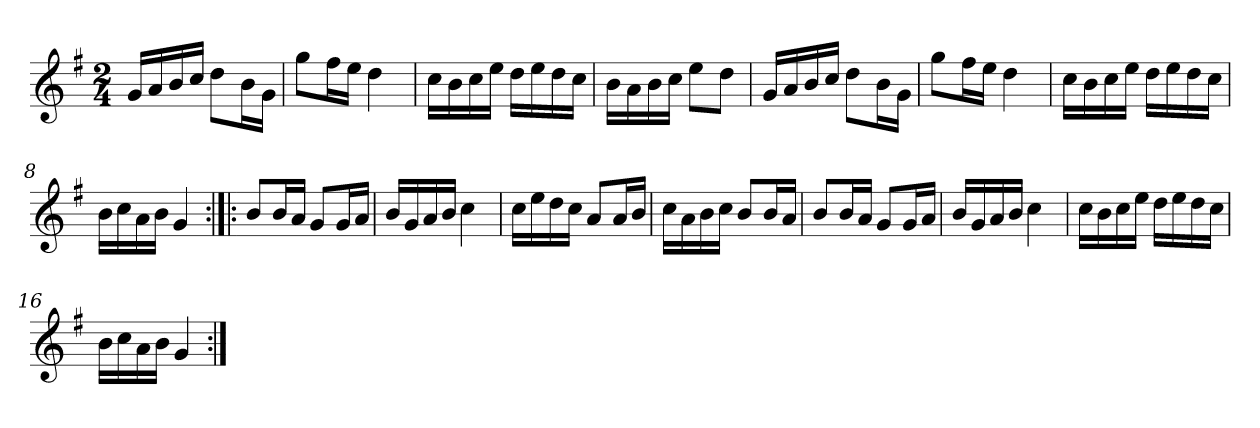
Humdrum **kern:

**kern
*part1
*staff1
*clefG2
*k[f#]
*G:
*M2/4
=1
16g/LL
16a/
16b/
16cc/JJ
8dd\L
16b\L
16g\JJ
=2
8gg\L
16ff#\L
16ee\JJ
4dd\
=3
16cc\LL
16b\
16cc\
16ee\JJ
16dd\LL
16ee\
16dd\
16cc\JJ
=4
16b\LL
16a\
16b\
16cc\JJ
8ee\L
8dd\J
=5
16g/LL
16a/
16b/
16cc/JJ
8dd\L
16b\L
16g\JJ
=6
8gg\L
16ff#\L
16ee\JJ
4dd\
=7
16cc\LL
16b\
16cc\
16ee\JJ
16dd\LL
16ee\
16dd\
16cc\JJ
!!LO:LB:g=z
=8
16b\LL
16cc\
16a\
16b\JJ
4g/
=9:|!|:
8b/L
16b/L
16a/JJ
8g/L
16g/L
16a/JJ
=10
16b/LL
16g/
16a/
16b/JJ
4cc\
=11
16cc\LL
16ee\
16dd\
16cc\JJ
8a/L
16a/L
16b/JJ
=12
16cc\LL
16a\
16b\
16cc\JJ
8b/L
16b/L
16a/JJ
=13
8b/L
16b/L
16a/JJ
8g/L
16g/L
16a/JJ
=14
16b/LL
16g/
16a/
16b/JJ
4cc\
!!LO:LB:g=z
=15
16cc\LL
16b\
16cc\
16ee\JJ
16dd\LL
16ee\
16dd\
16cc\JJ
=16
16b\LL
16cc\
16a\
16b\JJ
4g/
=:|!
*-
